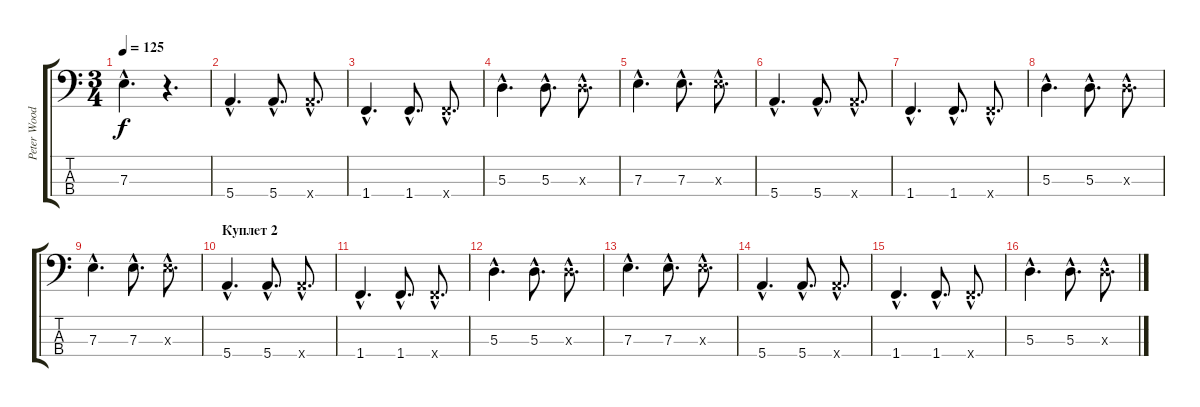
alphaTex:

\track ("Peter Woodrobe" "Peter Wood") {instrument electricbasspick}
\staff {score tabs}
\tuning (G2 D2 A1 E1) {hide}
\ts (3 4)
\tempo 125
\clef f4
\ks c
7.3{hac}.4{d dy f} r.4{d} |
5.4{hac}.4{d} 5.4{hac}.8{d} 5.4{hac x}.8{d} |
1.4{hac}.4{d} 1.4{hac}.8{d} 1.4{hac x}.8{d} |
5.3{hac}.4{d} 5.3{hac}.8{d} 5.3{hac x}.8{d} |
7.3{hac}.4{d} 7.3{hac}.8{d} 7.3{hac x}.8{d} |
5.4{hac}.4{d} 5.4{hac}.8{d} 5.4{hac x}.8{d} |
1.4{hac}.4{d} 1.4{hac}.8{d} 1.4{hac x}.8{d} |
5.3{hac}.4{d} 5.3{hac}.8{d} 5.3{hac x}.8{d} |
7.3{hac}.4{d} 7.3{hac}.8{d} 7.3{hac x}.8{d} |
\section ("" "Куплет 2")
5.4{hac}.4{d} 5.4{hac}.8{d} 5.4{hac x}.8{d} |
1.4{hac}.4{d} 1.4{hac}.8{d} 1.4{hac x}.8{d} |
5.3{hac}.4{d} 5.3{hac}.8{d} 5.3{hac x}.8{d} |
7.3{hac}.4{d} 7.3{hac}.8{d} 7.3{hac x}.8{d} |
5.4{hac}.4{d} 5.4{hac}.8{d} 5.4{hac x}.8{d} |
1.4{hac}.4{d} 1.4{hac}.8{d} 1.4{hac x}.8{d} |
5.3{hac}.4{d} 5.3{hac}.8{d} 5.3{hac x}.8{d}
